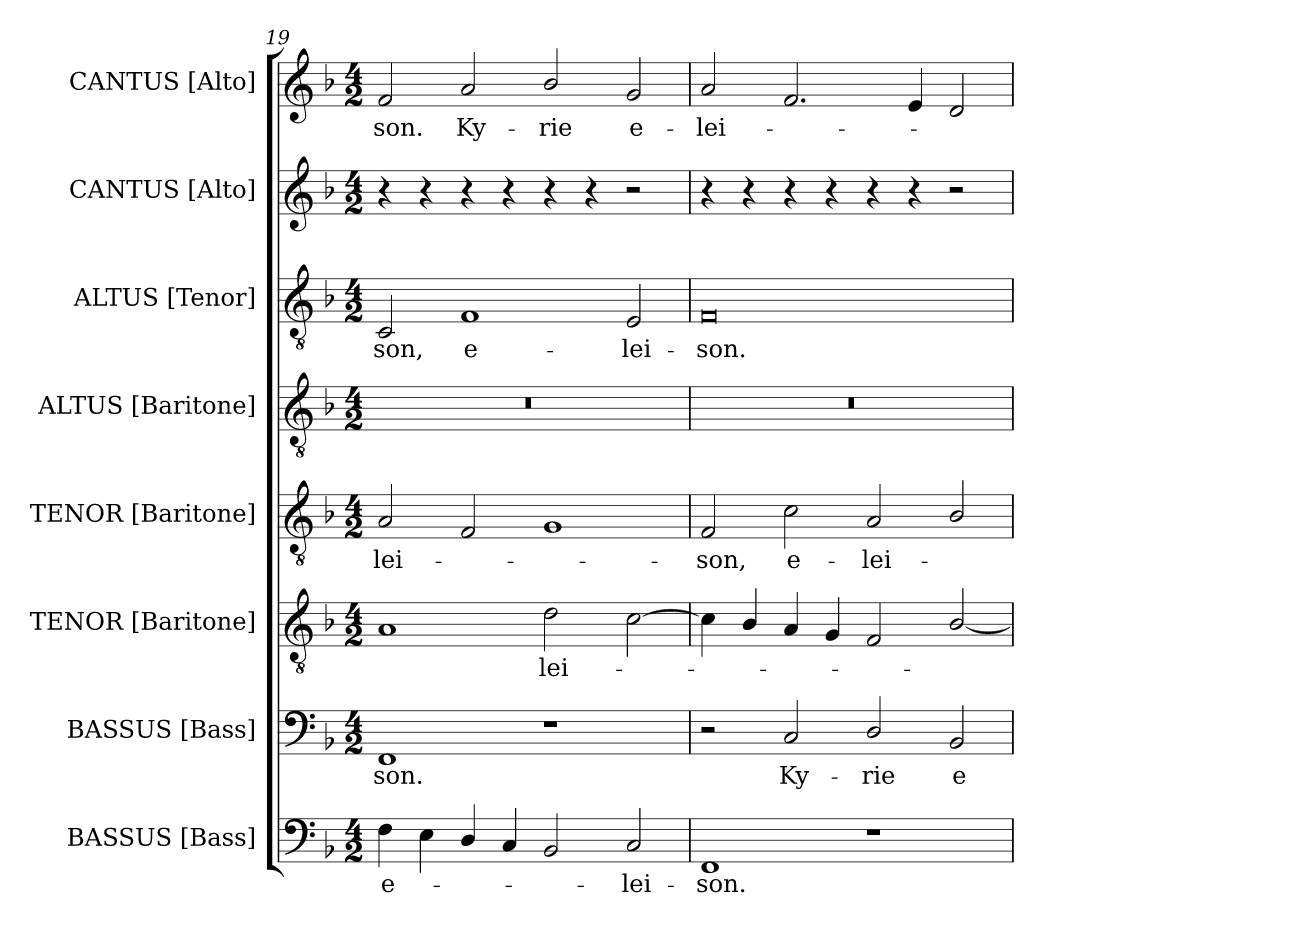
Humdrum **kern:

**kern	**text	**kern	**text	**kern	**text	**kern	**text	**kern	**kern	**text	**kern	**kern	**text
*part8	*part8	*part7	*part7	*part6	*part6	*part5	*part5	*part4	*part3	*part3	*part2	*part1	*part1
*staff8	*staff8	*staff7	*staff7	*staff6	*staff6	*staff5	*staff5	*staff4	*staff3	*staff3	*staff2	*staff1	*staff1
*I"BASSUS [Bass]	*	*I"BASSUS [Bass]	*	*I"TENOR [Baritone]	*	*I"TENOR [Baritone]	*	*I"ALTUS [Baritone]	*I"ALTUS [Tenor]	*	*I"CANTUS [Alto]	*I"CANTUS [Alto]	*
*I'B.	*	*I'B.	*	*I'Bar.	*	*I'Bar.	*	*I'Bar.	*I'T.	*	*I'A.	*I'A.	*
*clefF4	*	*clefF4	*	*clefGv2	*	*clefGv2	*	*clefGv2	*clefGv2	*	*clefG2	*clefG2	*
*	*	*	*	*ITrd7c12	*	*ITrd7c12	*	*ITrd7c12	*ITrd7c12	*	*	*	*
*k[b-]	*	*k[b-]	*	*k[b-]	*	*k[b-]	*	*k[b-]	*k[b-]	*	*k[b-]	*k[b-]	*
*F:	*	*F:	*	*F:	*	*F:	*	*F:	*F:	*	*F:	*F:	*
*M4/2	*	*M4/2	*	*M4/2	*	*M4/2	*	*M4/2	*M4/2	*	*M4/2	*M4/2	*
=19	=19	=19	=19	=19	=19	=19	=19	=19	=19	=19	=19	=19	=19
!	!LO:LY:b:color=#000000	!	!	!	!	!	!	!	!	!	!	!	!
!	!	!	!LO:LY:b:color=#000000	!	!	!	!	!	!	!	!	!	!
!	!	!	!	!	!	!	!LO:LY:b:color=#000000	!LO:N:vis=1	!	!	!	!	!
!	!	!	!	!	!	!	!	!	!	!LO:LY:b:color=#000000	!	!	!
!	!	!	!	!	!	!	!	!	!	!	!	!	!LO:LY:b:color=#000000
4Fi\	e-	1FFi	-son.	1AAi	.	2AAi/	-lei-	0r	2CCi/	-son,	4r	2fi/	-son.
4Ei\	.	.	.	.	.	.	.	.	.	.	4r	.	.
!	!	!	!	!	!	!	!	!	!	!LO:LY:b:color=#000000	!	!	!
!	!	!	!	!	!	!	!	!	!	!	!	!	!LO:LY:b:color=#000000
4Di/	.	.	.	.	.	2FFi/	.	.	1FFi	e-	4r	2ai/	Ky-
4Ci/	.	.	.	.	.	.	.	.	.	.	4r	.	.
!	!	!	!	!	!LO:LY:b:color=#000000	!	!	!	!	!	!	!	!
!	!	!	!	!	!	!	!	!	!	!	!	!	!LO:LY:b:color=#000000
2BB-i/	.	1r	.	2Di\	-lei-	1GGi	.	.	.	.	4r	2b-i/	-rie
.	.	.	.	.	.	.	.	.	.	.	4r	.	.
!	!LO:LY:b:color=#000000	!	!	!	!	!	!	!	!	!	!	!	!
!	!	!	!	!	!	!	!	!	!	!LO:LY:b:color=#000000	!	!	!
!	!	!	!	!	!	!	!	!	!	!	!	!	!LO:LY:b:color=#000000
2Ci/	-lei-	.	.	[2Ci\	.	.	.	.	2EEi/	-lei-	2r	2gi/	e-
!!LO:LB:g=z
=20	=20	=20	=20	=20	=20	=20	=20	=20	=20	=20	=20	=20	=20
!	!LO:LY:b:color=#000000	!	!	!	!	!	!	!	!	!	!	!	!
!	!	!	!	!	!	!	!LO:LY:b:color=#000000	!LO:N:vis=1	!	!	!	!	!
!	!	!	!	!	!	!	!	!	!	!LO:LY:b:color=#000000	!	!	!
!	!	!	!	!	!	!	!	!	!	!	!	!	!LO:LY:b:color=#000000
1FFi	-son.	2r	.	4Ci\]	.	2FFi/	-son,	0r	0FFi	-son.	4r	2ai/	-lei-
.	.	.	.	4BB-i/	.	.	.	.	.	.	4r	.	.
!	!	!	!LO:LY:b:color=#000000	!	!	!	!	!	!	!	!	!	!
!	!	!	!	!	!	!	!LO:LY:b:color=#000000	!	!	!	!	!	!
.	.	2Ci/	Ky-	4AAi/	.	2Ci\	e-	.	.	.	4r	2.fi/	.
.	.	.	.	4GGi/	.	.	.	.	.	.	4r	.	.
!	!	!	!LO:LY:b:color=#000000	!	!	!	!	!	!	!	!	!	!
!	!	!	!	!	!	!	!LO:LY:b:color=#000000	!	!	!	!	!	!
1r	.	2Di/	-rie	2FFi/	.	2AAi/	-lei-	.	.	.	4r	.	.
.	.	.	.	.	.	.	.	.	.	.	4r	4ei/	.
!	!	!	!LO:LY:b:color=#000000	!	!	!	!	!	!	!	!	!	!
.	.	2BB-i/	e-	[2BB-i/	.	2BB-i/	.	.	.	.	2r	2di/	.
=	=	=	=	=	=	=	=	=	=	=	=	=	=
*-	*-	*-	*-	*-	*-	*-	*-	*-	*-	*-	*-	*-	*-
